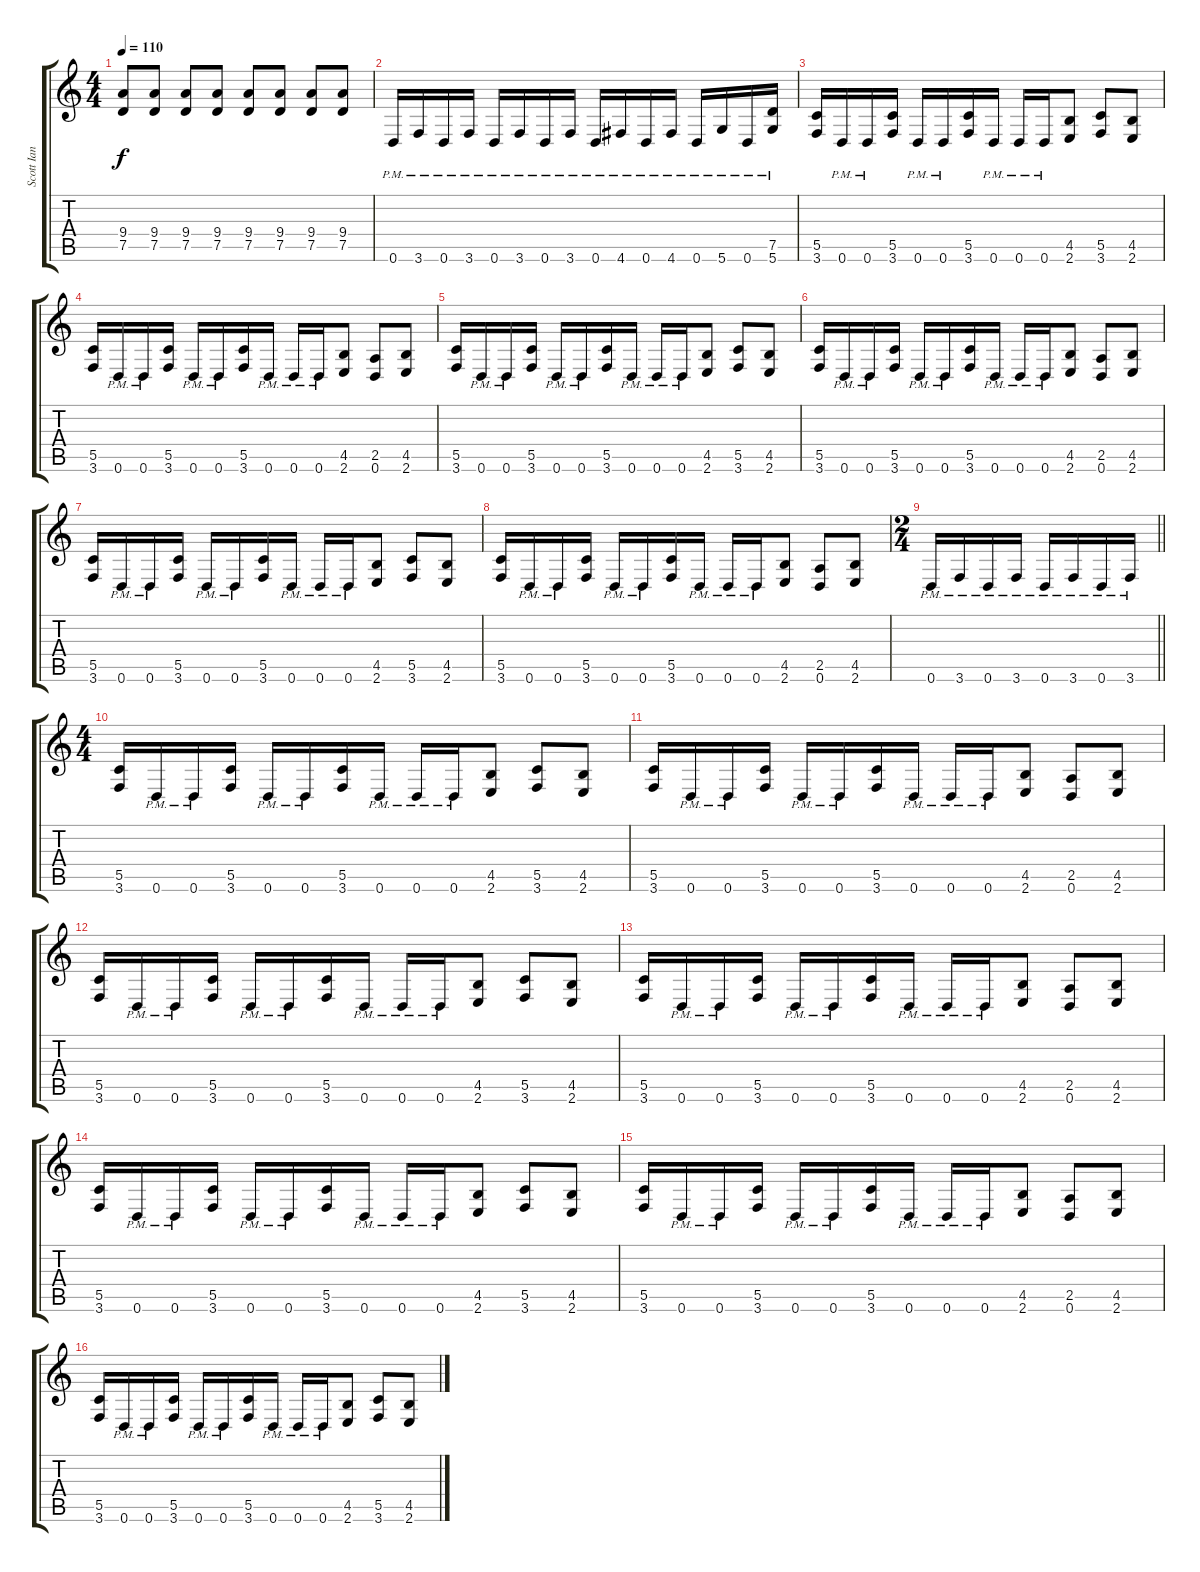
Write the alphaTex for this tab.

\track ("Scott Ian" "Scott Ian") {instrument distortionguitar}
\staff {score tabs}
\tuning (D4 A3 F3 C3 G2 D2) {hide}
\ts (4 4)
\tempo 110
\clef g2
\ks c
(9.4 7.5).8{dy f} (9.4 7.5).8 (9.4 7.5).8 (9.4 7.5).8 (9.4 7.5).8 (9.4 7.5).8 (9.4 7.5).8 (9.4 7.5).8 |
0.6{pm}.16 3.6{pm}.16 0.6{pm}.16 3.6{pm}.16 0.6{pm}.16 3.6{pm}.16 0.6{pm}.16 3.6{pm}.16 0.6{pm}.16 4.6{pm}.16 0.6{pm}.16 4.6{pm}.16 0.6{pm}.16 5.6{pm}.16 0.6{pm}.16 (7.5 5.6{pm}).16 |
(5.5 3.6).16 0.6{pm}.16 0.6{pm}.16 (5.5 3.6).16 0.6{pm}.16 0.6{pm}.16 (5.5 3.6).16 0.6{pm}.16 0.6{pm}.16 0.6{pm}.16 (4.5 2.6).8 (5.5 3.6).8 (4.5 2.6).8 |
(5.5 3.6).16 0.6{pm}.16 0.6{pm}.16 (5.5 3.6).16 0.6{pm}.16 0.6{pm}.16 (5.5 3.6).16 0.6{pm}.16 0.6{pm}.16 0.6{pm}.16 (4.5 2.6).8 (2.5 0.6).8 (4.5 2.6).8 |
(5.5 3.6).16 0.6{pm}.16 0.6{pm}.16 (5.5 3.6).16 0.6{pm}.16 0.6{pm}.16 (5.5 3.6).16 0.6{pm}.16 0.6{pm}.16 0.6{pm}.16 (4.5 2.6).8 (5.5 3.6).8 (4.5 2.6).8 |
(5.5 3.6).16 0.6{pm}.16 0.6{pm}.16 (5.5 3.6).16 0.6{pm}.16 0.6{pm}.16 (5.5 3.6).16 0.6{pm}.16 0.6{pm}.16 0.6{pm}.16 (4.5 2.6).8 (2.5 0.6).8 (4.5 2.6).8 |
(5.5 3.6).16 0.6{pm}.16 0.6{pm}.16 (5.5 3.6).16 0.6{pm}.16 0.6{pm}.16 (5.5 3.6).16 0.6{pm}.16 0.6{pm}.16 0.6{pm}.16 (4.5 2.6).8 (5.5 3.6).8 (4.5 2.6).8 |
(5.5 3.6).16 0.6{pm}.16 0.6{pm}.16 (5.5 3.6).16 0.6{pm}.16 0.6{pm}.16 (5.5 3.6).16 0.6{pm}.16 0.6{pm}.16 0.6{pm}.16 (4.5 2.6).8 (2.5 0.6).8 (4.5 2.6).8 |
\ts (2 4)
\barLineRight lightlight
0.6{pm}.16 3.6{pm}.16 0.6{pm}.16 3.6{pm}.16 0.6{pm}.16 3.6{pm}.16 0.6{pm}.16 3.6{pm}.16 |
\ts (4 4)
(5.5 3.6).16 0.6{pm}.16 0.6{pm}.16 (5.5 3.6).16 0.6{pm}.16 0.6{pm}.16 (5.5 3.6).16 0.6{pm}.16 0.6{pm}.16 0.6{pm}.16 (4.5 2.6).8 (5.5 3.6).8 (4.5 2.6).8 |
(5.5 3.6).16 0.6{pm}.16 0.6{pm}.16 (5.5 3.6).16 0.6{pm}.16 0.6{pm}.16 (5.5 3.6).16 0.6{pm}.16 0.6{pm}.16 0.6{pm}.16 (4.5 2.6).8 (2.5 0.6).8 (4.5 2.6).8 |
(5.5 3.6).16 0.6{pm}.16 0.6{pm}.16 (5.5 3.6).16 0.6{pm}.16 0.6{pm}.16 (5.5 3.6).16 0.6{pm}.16 0.6{pm}.16 0.6{pm}.16 (4.5 2.6).8 (5.5 3.6).8 (4.5 2.6).8 |
(5.5 3.6).16 0.6{pm}.16 0.6{pm}.16 (5.5 3.6).16 0.6{pm}.16 0.6{pm}.16 (5.5 3.6).16 0.6{pm}.16 0.6{pm}.16 0.6{pm}.16 (4.5 2.6).8 (2.5 0.6).8 (4.5 2.6).8 |
(5.5 3.6).16 0.6{pm}.16 0.6{pm}.16 (5.5 3.6).16 0.6{pm}.16 0.6{pm}.16 (5.5 3.6).16 0.6{pm}.16 0.6{pm}.16 0.6{pm}.16 (4.5 2.6).8 (5.5 3.6).8 (4.5 2.6).8 |
(5.5 3.6).16 0.6{pm}.16 0.6{pm}.16 (5.5 3.6).16 0.6{pm}.16 0.6{pm}.16 (5.5 3.6).16 0.6{pm}.16 0.6{pm}.16 0.6{pm}.16 (4.5 2.6).8 (2.5 0.6).8 (4.5 2.6).8 |
(5.5 3.6).16 0.6{pm}.16 0.6{pm}.16 (5.5 3.6).16 0.6{pm}.16 0.6{pm}.16 (5.5 3.6).16 0.6{pm}.16 0.6{pm}.16 0.6{pm}.16 (4.5 2.6).8 (5.5 3.6).8 (4.5 2.6).8
